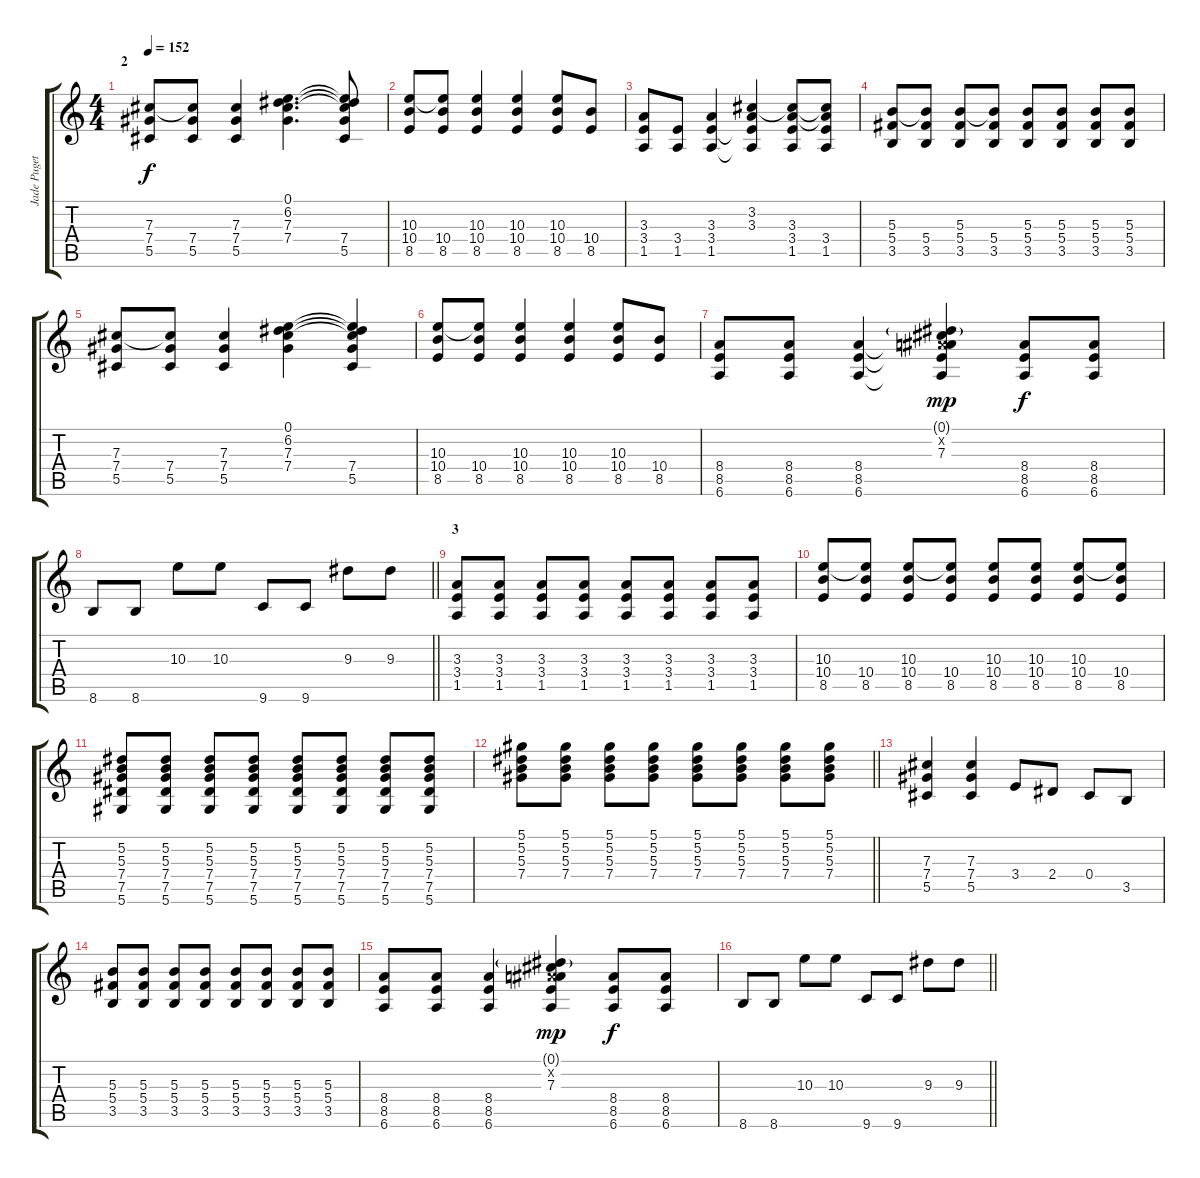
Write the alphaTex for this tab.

\track ("Jade Puget" "Jade Puget") {instrument overdrivenguitar}
\staff {score tabs}
\tuning (Eb4 Bb3 Gb3 Db3 Ab2 Eb2) {hide}
\ts (4 4)
\section ("" "2")
\tempo 152
\clef g2
\ks c
(7.3 7.4 5.5).8{dy f} (7.3{t} 7.4 5.5).8 (7.3 7.4 5.5).4 (0.1 6.2 7.3 7.4).4{d} (0.1{t} 6.2{t} 7.3{t} 7.4 5.5).8 |
(10.3 10.4 8.5).8 (10.3{t} 10.4 8.5).8 (10.3 10.4 8.5).4 (10.3 10.4 8.5).4 (10.3 10.4 8.5).8 (10.4 8.5).8 |
(3.3 3.4 1.5).8 (3.4 1.5).8 (3.3 3.4 1.5).4 (3.2 3.3 3.4{t} 1.5{t}).4 (3.2{t} 3.3 3.4 1.5).8 (3.2{t} 3.3{t} 3.4 1.5).8 |
(5.3 5.4 3.5).8 (5.3{t} 5.4 3.5).8 (5.3 5.4 3.5).8 (5.3{t} 5.4 3.5).8 (5.3 5.4 3.5).8 (5.3 5.4 3.5).8 (5.3 5.4 3.5).8 (5.3 5.4 3.5).8 |
(7.3 7.4 5.5).8 (7.3{t} 7.4 5.5).8 (7.3 7.4 5.5).4 (0.1 6.2 7.3 7.4).4 (0.1{t} 6.2{t} 7.3{t} 7.4 5.5).4 |
(10.3 10.4 8.5).8 (10.3{t} 10.4 8.5).8 (10.3 10.4 8.5).4 (10.3 10.4 8.5).4 (10.3 10.4 8.5).8 (10.4 8.5).8 |
(8.4 8.5 6.6).8 (8.4 8.5 6.6).8 (8.4 8.5 6.6).4 (0.1{g} 0.2{x} 7.3 8.4{t} 8.5{t} 6.6{t}).4{dy mp} (8.4 8.5 6.6).8{dy f} (8.4 8.5 6.6).8 |
\barLineRight lightlight
8.6.8 8.6.8 10.3.8 10.3.8 9.6.8 9.6.8 9.3.8 9.3.8 |
\section ("" "3")
(3.3 3.4 1.5).8 (3.3 3.4 1.5).8 (3.3 3.4 1.5).8 (3.3 3.4 1.5).8 (3.3 3.4 1.5).8 (3.3 3.4 1.5).8 (3.3 3.4 1.5).8 (3.3 3.4 1.5).8 |
(10.3 10.4 8.5).8 (10.3{t} 10.4 8.5).8 (10.3 10.4 8.5).8 (10.3{t} 10.4 8.5).8 (10.3 10.4 8.5).8 (10.3 10.4 8.5).8 (10.3 10.4 8.5).8 (10.3{t} 10.4 8.5).8 |
(5.2 5.3 7.4 7.5 5.6).8 (5.2 5.3 7.4 7.5 5.6).8 (5.2 5.3 7.4 7.5 5.6).8 (5.2 5.3 7.4 7.5 5.6).8 (5.2 5.3 7.4 7.5 5.6).8 (5.2 5.3 7.4 7.5 5.6).8 (5.2 5.3 7.4 7.5 5.6).8 (5.2 5.3 7.4 7.5 5.6).8 |
\barLineRight lightlight
(5.1 5.2 5.3 7.4).8 (5.1 5.2 5.3 7.4).8 (5.1 5.2 5.3 7.4).8 (5.1 5.2 5.3 7.4).8 (5.1 5.2 5.3 7.4).8 (5.1 5.2 5.3 7.4).8 (5.1 5.2 5.3 7.4).8 (5.1 5.2 5.3 7.4).8 |
(7.3 7.4 5.5).4 (7.3 7.4 5.5).4 3.4.8 2.4.8 0.4.8 3.5.8 |
(5.3 5.4 3.5).8 (5.3 5.4 3.5).8 (5.3 5.4 3.5).8 (5.3 5.4 3.5).8 (5.3 5.4 3.5).8 (5.3 5.4 3.5).8 (5.3 5.4 3.5).8 (5.3 5.4 3.5).8 |
(8.4 8.5 6.6).8 (8.4 8.5 6.6).8 (8.4 8.5 6.6).4 (0.1{g} 0.2{x} 7.3 8.4{t} 8.5{t} 6.6{t}).4{dy mp} (8.4 8.5 6.6).8{dy f} (8.4 8.5 6.6).8 |
\barLineRight lightlight
8.6.8 8.6.8 10.3.8 10.3.8 9.6.8 9.6.8 9.3.8 9.3.8
